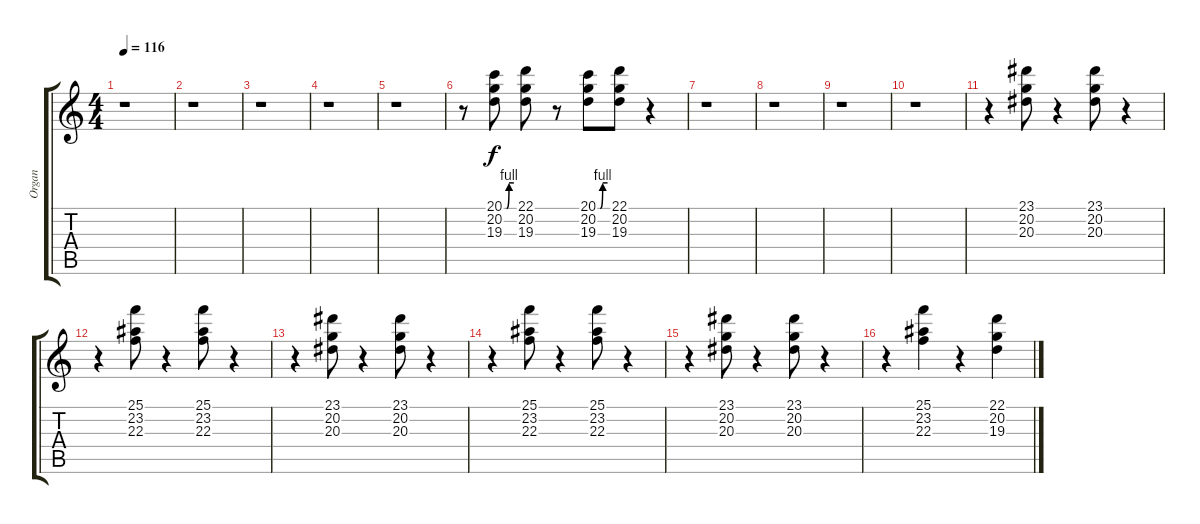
\track ("Organ" "Organ") {instrument drawbarorgan}
\staff {score tabs}
\tuning (E4 B3 G3 D3 A2 E2) {hide}
\ts (4 4)
\tempo 116
\clef g2
\ks c
r.1{dy f} |
r.1 |
r.1 |
r.1 |
r.1 |
r.8 (20.1{be (custom 0 0 15 0 30 4 60 4)} 20.2 19.3).8 (22.1 20.2 19.3).8 r.8 (20.1{be (custom 0 0 15 0 30 4 60 4)} 20.2 19.3).8 (22.1 20.2 19.3).8 r.4 |
r.1 |
r.1 |
r.1 |
r.1 |
r.4 (23.1 20.2 20.3).8 r.4 (23.1 20.2 20.3).8 r.4 |
r.4 (25.1 23.2 22.3).8 r.4 (25.1 23.2 22.3).8 r.4 |
r.4 (23.1 20.2 20.3).8 r.4 (23.1 20.2 20.3).8 r.4 |
r.4 (25.1 23.2 22.3).8 r.4 (25.1 23.2 22.3).8 r.4 |
r.4 (23.1 20.2 20.3).8 r.4 (23.1 20.2 20.3).8 r.4 |
r.4 (25.1 23.2 22.3).4 r.4 (22.1 20.2 19.3).4
